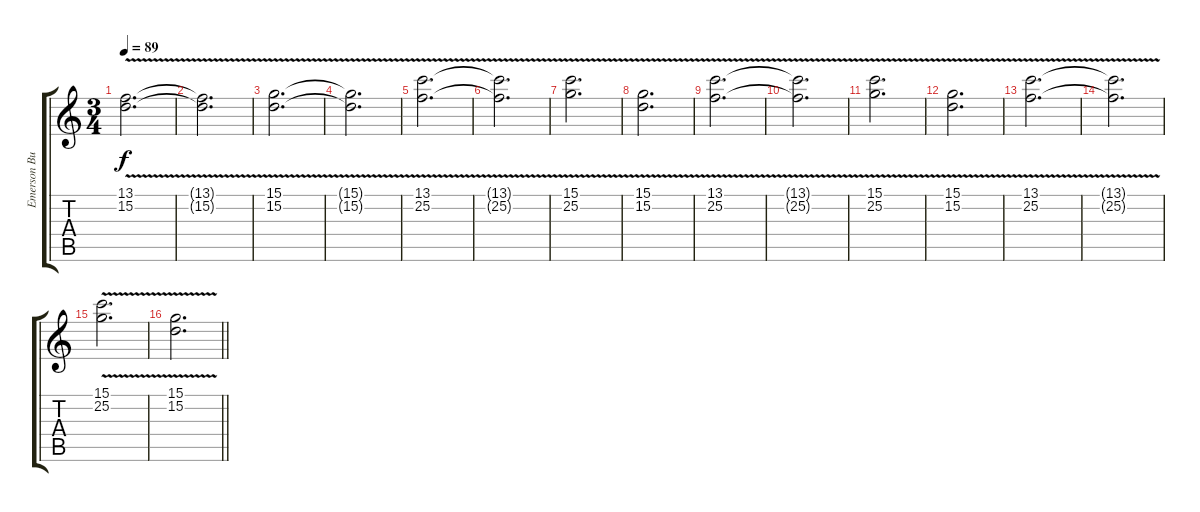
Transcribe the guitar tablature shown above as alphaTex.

\track ("Emerson Burton (Keyboard)" "Emerson Bu") {instrument churchorgan}
\staff {score tabs}
\tuning (E4 B3 G3 D3 A2 E2) {hide}
\ts (3 4)
\tempo 89
\clef g2
\ks c
(13.1{v} 15.2{v}).2{d dy f} |
(13.1{t} 15.2{t}).2{d} |
(15.1{v} 15.2{v}).2{d} |
(15.1{t} 15.2{t}).2{d} |
(13.1{v} 25.2{v}).2{d} |
(13.1{t} 25.2{t}).2{d} |
(15.1{v} 25.2{v}).2{d} |
(15.1{v} 15.2{v}).2{d} |
(13.1{v} 25.2{v}).2{d} |
(13.1{t} 25.2{t}).2{d} |
(15.1{v} 25.2{v}).2{d} |
(15.1{v} 15.2{v}).2{d} |
(13.1{v} 25.2{v}).2{d} |
(13.1{t} 25.2{t}).2{d} |
(15.1{v} 25.2{v}).2{d} |
\barLineRight lightlight
(15.1{v} 15.2{v}).2{d}
